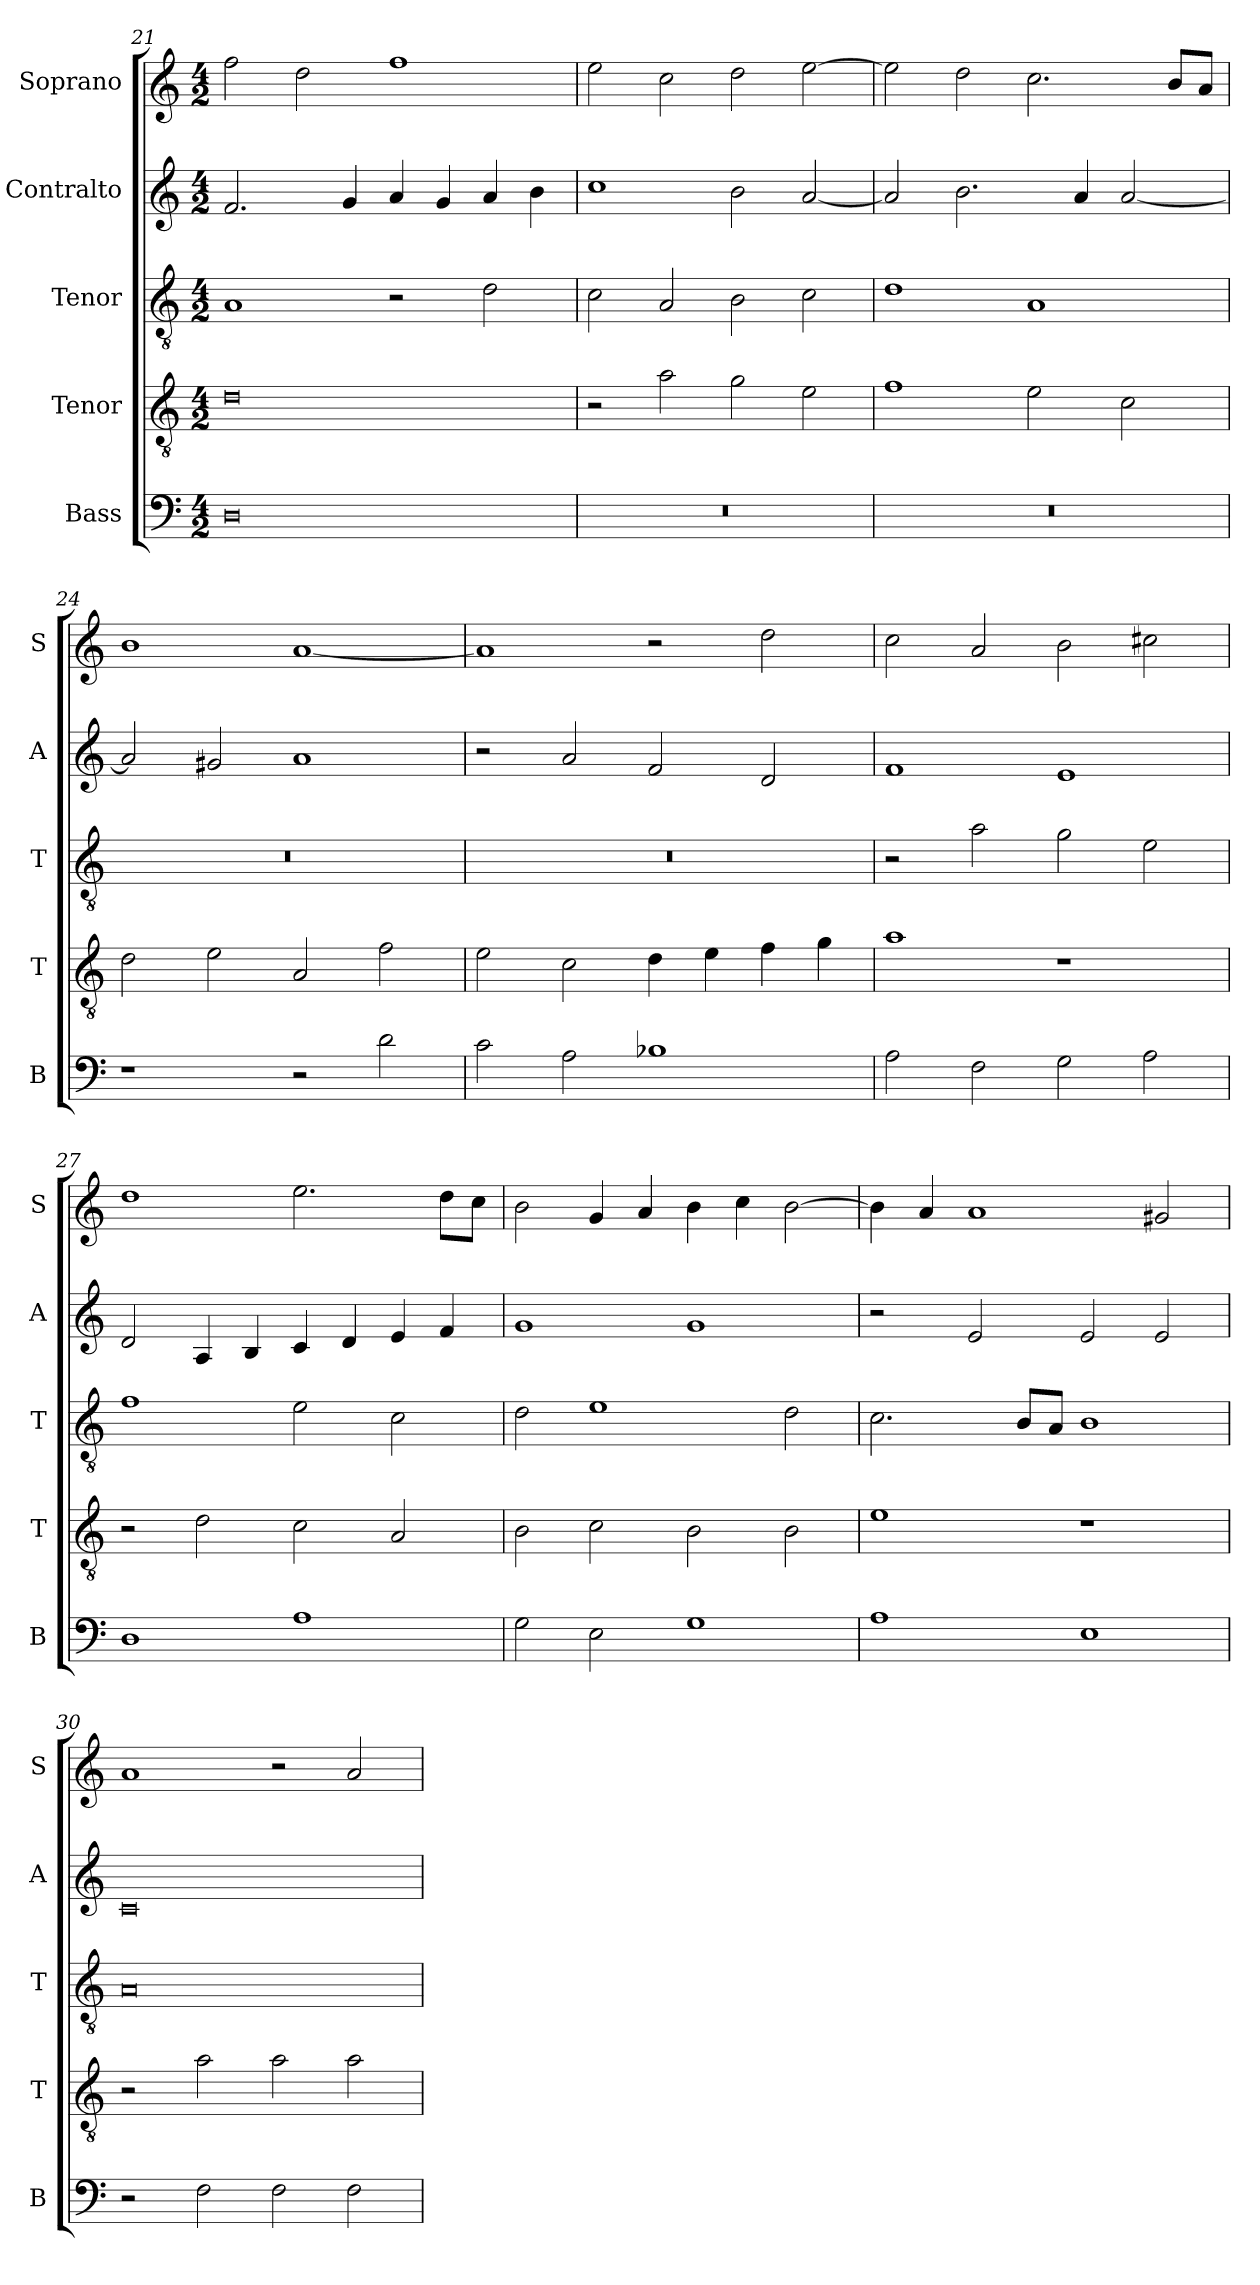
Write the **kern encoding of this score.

**kern	**kern	**kern	**kern	**kern
*part5	*part4	*part3	*part2	*part1
*staff5	*staff4	*staff3	*staff2	*staff1
*I"Bass	*I"Tenor	*I"Tenor	*I"Contralto	*I"Soprano
*I'B	*I'T	*I'T	*I'A	*I'S
*clefF4	*clefGv2	*clefGv2	*clefG2	*clefG2
*k[]	*k[]	*k[]	*k[]	*k[]
*D:dor	*D:dor	*D:dor	*D:dor	*D:dor
*M4/2	*M4/2	*M4/2	*M4/2	*M4/2
=21	=21	=21	=21	=21
0D	0d	1A	2.f	2ff
.	.	.	.	2dd
.	.	.	4g	.
.	.	2r	4a	1ff
.	.	.	4g	.
.	.	2d	4a	.
.	.	.	4b	.
=22	=22	=22	=22	=22
0r	2r	2c	1cc	2ee
.	2a	2A	.	2cc
.	2g	2B	2b	2dd
.	2e	2c	[2a	[2ee
=23	=23	=23	=23	=23
0r	1f	1d	2a]	2ee]
.	.	.	2.b	2dd
.	2e	1A	.	2.cc
.	.	.	4a	.
.	2c	.	[2a	.
.	.	.	.	8b/L
.	.	.	.	8a/J
=24	=24	=24	=24	=24
1r	2d	0r	2a]	1b
.	2e	.	2g#X	.
2r	2A	.	1a	[1a
2d	2f	.	.	.
=25	=25	=25	=25	=25
2c	2e	0r	2r	1a]
2A	2c	.	2a	.
1B-X	4d	.	2f	2r
.	4e	.	.	.
.	4f	.	2d	2dd
.	4g	.	.	.
=26	=26	=26	=26	=26
2A	1a	2r	1f	2cc
2F	.	2a	.	2a
2G	1r	2g	1e	2b
2A	.	2e	.	2cc#X
=27	=27	=27	=27	=27
1D	2r	1f	2d	1dd
.	2d	.	4A	.
.	.	.	4B	.
1A	2c	2e	4c	2.ee
.	.	.	4d	.
.	2A	2c	4e	.
.	.	.	4f	8dd\L
.	.	.	.	8cc\J
=28	=28	=28	=28	=28
2G	2B	2d	1g	2b
2E	2c	1e	.	4g
.	.	.	.	4a
1G	2B	.	1g	4b
.	.	.	.	4cc
.	2B	2d	.	[2b
=29	=29	=29	=29	=29
1A	1e	2.c	2r	4b]
.	.	.	.	4a
.	.	.	2e	1a
.	.	8B/L	.	.
.	.	8A/J	.	.
1E	1r	1B	2e	.
.	.	.	2e	2g#X
=30	=30	=30	=30	=30
2r	2r	0A	0c	1a
2F	2a	.	.	.
2F	2a	.	.	2r
2F	2a	.	.	2a
=	=	=	=	=
*-	*-	*-	*-	*-
